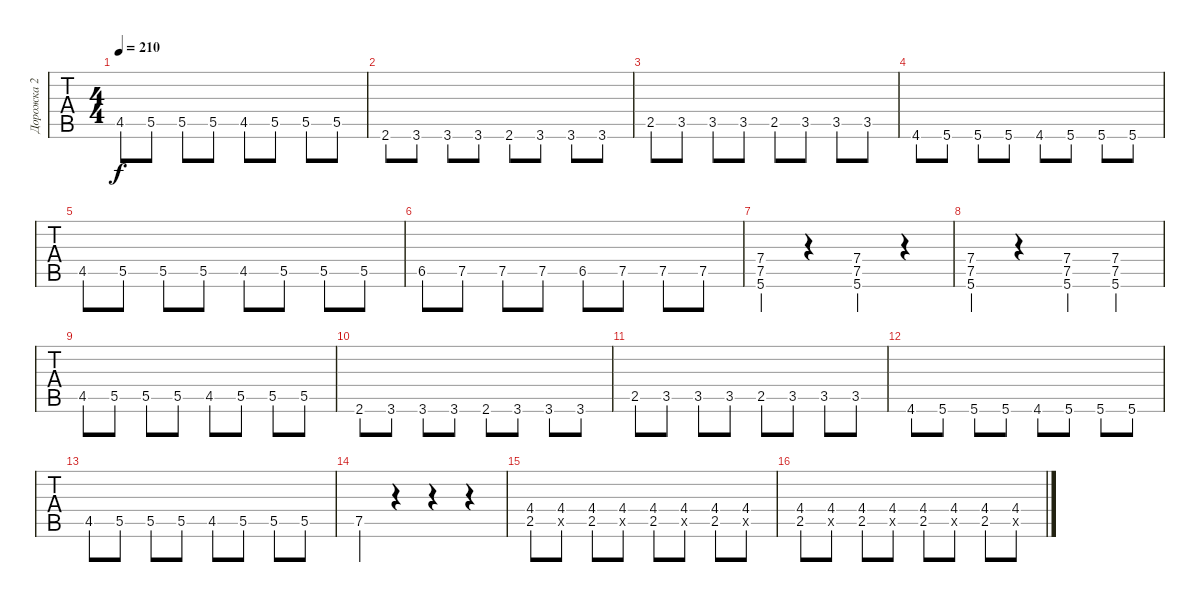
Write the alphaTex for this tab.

\track ("Дорожка 2" "Дорожка 2") {instrument distortionguitar}
\staff {tabs}
\tuning (E4 B3 G3 D3 A2 E2) {hide}
\ts (4 4)
\tempo 210
\clef g2
\ks c
4.5.8{dy f} 5.5.8 5.5.8 5.5.8 4.5.8 5.5.8 5.5.8 5.5.8 |
2.6.8 3.6.8 3.6.8 3.6.8 2.6.8 3.6.8 3.6.8 3.6.8 |
2.5.8 3.5.8 3.5.8 3.5.8 2.5.8 3.5.8 3.5.8 3.5.8 |
4.6.8 5.6.8 5.6.8 5.6.8 4.6.8 5.6.8 5.6.8 5.6.8 |
4.5.8 5.5.8 5.5.8 5.5.8 4.5.8 5.5.8 5.5.8 5.5.8 |
6.5.8 7.5.8 7.5.8 7.5.8 6.5.8 7.5.8 7.5.8 7.5.8 |
(7.4 7.5 5.6).4 r.4 (7.4 7.5 5.6).4 r.4 |
(7.4 7.5 5.6).4 r.4 (7.4 7.5 5.6).4 (7.4 7.5 5.6).4 |
4.5.8 5.5.8 5.5.8 5.5.8 4.5.8 5.5.8 5.5.8 5.5.8 |
2.6.8 3.6.8 3.6.8 3.6.8 2.6.8 3.6.8 3.6.8 3.6.8 |
2.5.8 3.5.8 3.5.8 3.5.8 2.5.8 3.5.8 3.5.8 3.5.8 |
4.6.8 5.6.8 5.6.8 5.6.8 4.6.8 5.6.8 5.6.8 5.6.8 |
4.5.8 5.5.8 5.5.8 5.5.8 4.5.8 5.5.8 5.5.8 5.5.8 |
7.5.4 r.4 r.4 r.4 |
(4.4 2.5).8 (4.4 2.5{x}).8 (4.4 2.5).8 (4.4 2.5{x}).8 (4.4 2.5).8 (4.4 2.5{x}).8 (4.4 2.5).8 (4.4 2.5{x}).8 |
(4.4 2.5).8 (4.4 2.5{x}).8 (4.4 2.5).8 (4.4 2.5{x}).8 (4.4 2.5).8 (4.4 2.5{x}).8 (4.4 2.5).8 (4.4 2.5{x}).8
